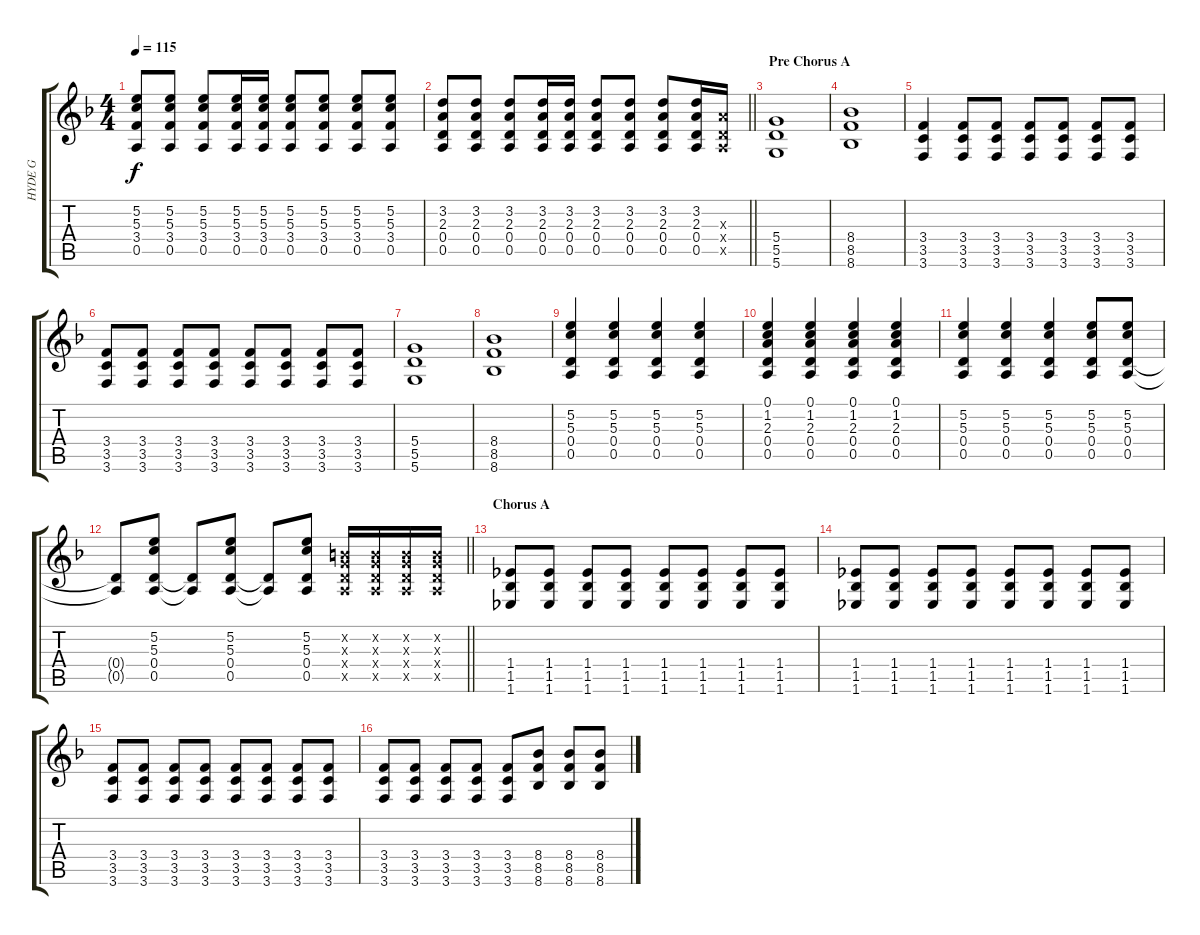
\track ("HYDE G" "HYDE G") {instrument overdrivenguitar}
\staff {score tabs}
\tuning (E4 B3 G3 D3 A2 D2) {hide}
\ts (4 4)
\tempo 115
\clef g2
\ks f
(5.2 5.3 3.4 0.5).8{dy f} (5.2 5.3 3.4 0.5).8 (5.2 5.3 3.4 0.5).8 (5.2 5.3 3.4 0.5).16 (5.2 5.3 3.4 0.5).16 (5.2 5.3 3.4 0.5).8 (5.2 5.3 3.4 0.5).8 (5.2 5.3 3.4 0.5).8 (5.2 5.3 3.4 0.5).8 |
\barLineRight lightlight
(3.2 2.3 0.4 0.5).8 (3.2 2.3 0.4 0.5).8 (3.2 2.3 0.4 0.5).8 (3.2 2.3 0.4 0.5).16 (3.2 2.3 0.4 0.5).16 (3.2 2.3 0.4 0.5).8 (3.2 2.3 0.4 0.5).8 (3.2 2.3 0.4 0.5).8 (3.2 2.3 0.4 0.5).16 (2.3{x} 0.4{x} 0.5{x}).16 |
\section ("" "Pre Chorus A")
(5.4 5.5 5.6).1{instrument overdrivenguitar} |
(8.4 8.5 8.6).1 |
(3.4 3.5 3.6).4 (3.4 3.5 3.6).8 (3.4 3.5 3.6).8 (3.4 3.5 3.6).8 (3.4 3.5 3.6).8 (3.4 3.5 3.6).8 (3.4 3.5 3.6).8 |
(3.4 3.5 3.6).8 (3.4 3.5 3.6).8 (3.4 3.5 3.6).8 (3.4 3.5 3.6).8 (3.4 3.5 3.6).8 (3.4 3.5 3.6).8 (3.4 3.5 3.6).8 (3.4 3.5 3.6).8 |
(5.4 5.5 5.6).1 |
(8.4 8.5 8.6).1 |
(5.2 5.3 0.4 0.5).4 (5.2 5.3 0.4 0.5).4 (5.2 5.3 0.4 0.5).4 (5.2 5.3 0.4 0.5).4 |
(0.1 1.2 2.3 0.4 0.5).4 (0.1 1.2 2.3 0.4 0.5).4 (0.1 1.2 2.3 0.4 0.5).4 (0.1 1.2 2.3 0.4 0.5).4 |
(5.2 5.3 0.4 0.5).4 (5.2 5.3 0.4 0.5).4 (5.2 5.3 0.4 0.5).4 (5.2 5.3 0.4 0.5).8 (5.2 5.3 0.4 0.5).8 |
\barLineRight lightlight
(0.4{t} 0.5{t}).8 (5.2 5.3 0.4 0.5).8 (0.4{t} 0.5{t}).8 (5.2 5.3 0.4 0.5).8 (0.4{t} 0.5{t}).8 (5.2 5.3 0.4 0.5).8 (0.2{x} 0.3{x} 0.4{x} 0.5{x}).16 (0.2{x} 0.3{x} 0.4{x} 0.5{x}).16 (0.2{x} 0.3{x} 0.4{x} 0.5{x}).16 (0.2{x} 0.3{x} 0.4{x} 0.5{x}).16 |
\section ("" "Chorus A")
(1.4 1.5 1.6).8 (1.4 1.5 1.6).8 (1.4 1.5 1.6).8 (1.4 1.5 1.6).8 (1.4 1.5 1.6).8 (1.4 1.5 1.6).8 (1.4 1.5 1.6).8 (1.4 1.5 1.6).8 |
(1.4 1.5 1.6).8 (1.4 1.5 1.6).8 (1.4 1.5 1.6).8 (1.4 1.5 1.6).8 (1.4 1.5 1.6).8 (1.4 1.5 1.6).8 (1.4 1.5 1.6).8 (1.4 1.5 1.6).8 |
(3.4 3.5 3.6).8 (3.4 3.5 3.6).8 (3.4 3.5 3.6).8 (3.4 3.5 3.6).8 (3.4 3.5 3.6).8 (3.4 3.5 3.6).8 (3.4 3.5 3.6).8 (3.4 3.5 3.6).8 |
(3.4 3.5 3.6).8 (3.4 3.5 3.6).8 (3.4 3.5 3.6).8 (3.4 3.5 3.6).8 (3.4 3.5 3.6).8 (8.4 8.5 8.6).8 (8.4 8.5 8.6).8 (8.4 8.5 8.6).8
